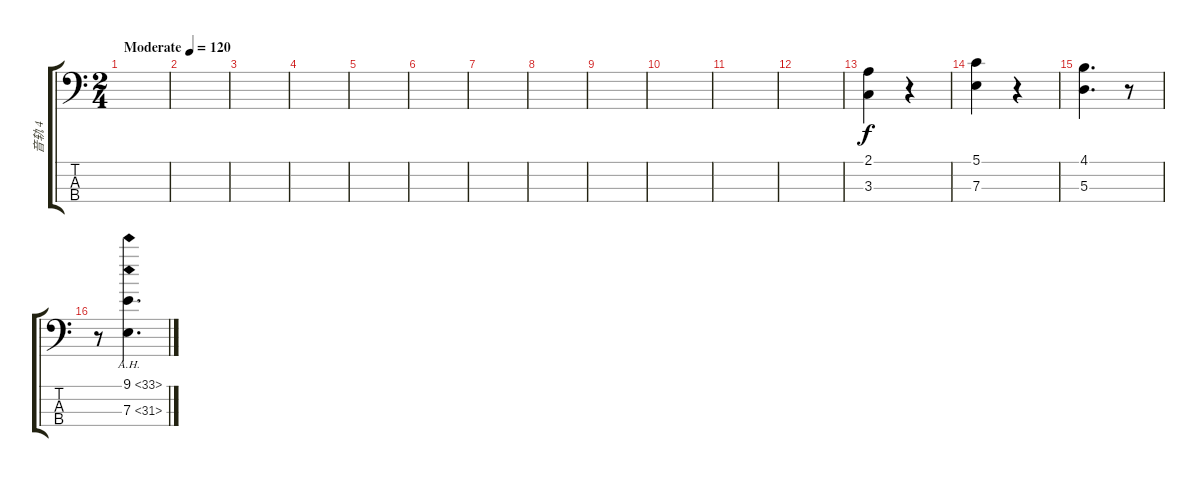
\track ("音轨 4" "音轨 4") {instrument electricbasspick}
\staff {score tabs}
\tuning (G2 D2 A1 E1) {hide}
\ts (2 4)
\tempo (120 "Moderate")
\clef f4
\ks c
|
|
|
|
\ks aminor
|
|
|
|
|
|
|
|
(2.1 3.3).4 r.4 |
(5.1 7.3).4 r.4 |
(4.1 5.3).4{d} r.8 |
r.8 (9.1{ah 24} 7.3{ah 24}).4{d}
